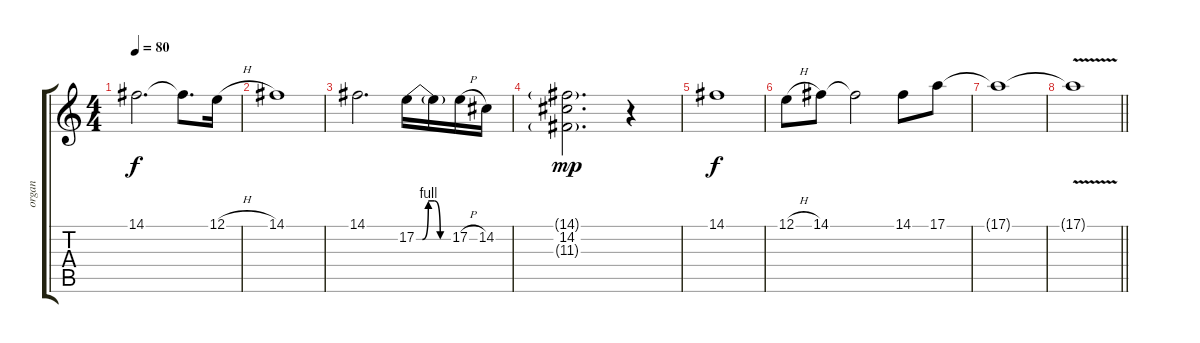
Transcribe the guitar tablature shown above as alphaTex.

\track ("organ" "organ") {instrument drawbarorgan}
\staff {score tabs}
\tuning (E4 B3 G3 D3 A2 E2) {hide}
\ts (4 4)
\tempo 80
\clef g2
\ks c
14.1.2{d dy f} 14.1{t}.8{d} 12.1{h}.16 |
14.1.1 |
14.1.2{d} 17.2{be (custom 0 0 10 0 20 4 30 4 40 0 60 0)}.16 17.2{t}.16 17.2{h}.16 14.2.16 |
(14.1{g} 14.2 11.3{g}).2{d dy mp} r.4 |
14.1.1{dy f} |
12.1{h}.8 14.1.8 14.1{t}.2 14.1.8 17.1.8 |
17.1{t}.1 |
\barLineRight lightlight
17.1{v t}.1
